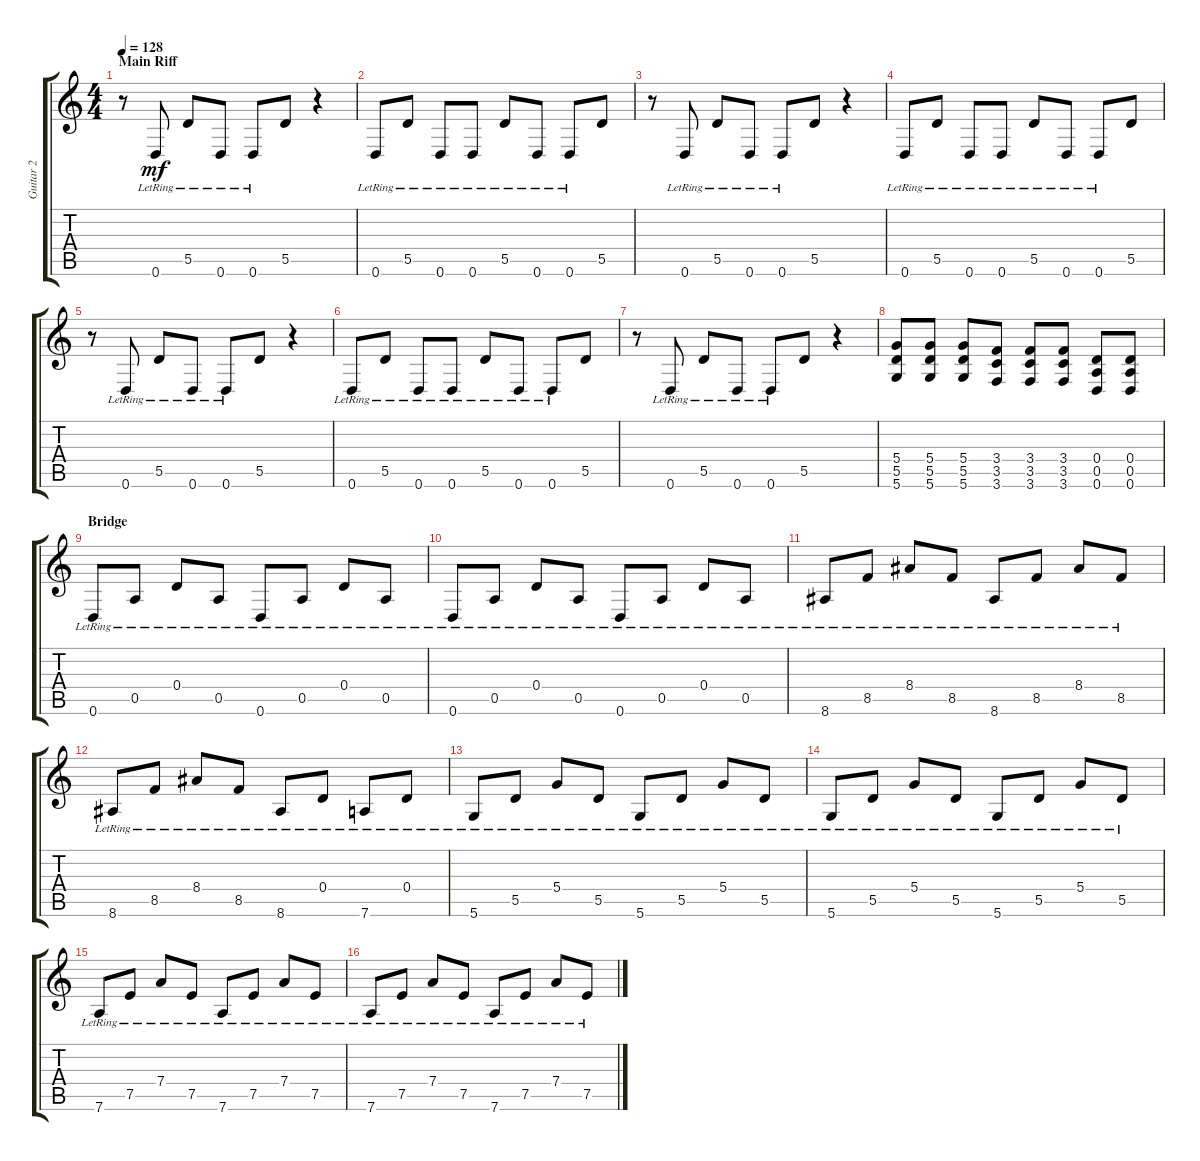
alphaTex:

\track ("Guitar 2" "Guitar 2") {instrument distortionguitar}
\staff {score tabs}
\tuning (E4 B3 G3 D3 A2 D2) {hide}
\ts (4 4)
\section ("" "Main Riff")
\tempo 128
\clef g2
\ks c
r.8{dy mf} 0.6{lr}.8 5.5{lr}.8 0.6{lr}.8 0.6{lr}.8 5.5.8 r.4 |
0.6{lr}.8 5.5{lr}.8 0.6{lr}.8 0.6{lr}.8 5.5{lr}.8 0.6{lr}.8 0.6{lr}.8 5.5.8 |
r.8 0.6{lr}.8 5.5{lr}.8 0.6{lr}.8 0.6{lr}.8 5.5.8 r.4 |
0.6{lr}.8 5.5{lr}.8 0.6{lr}.8 0.6{lr}.8 5.5{lr}.8 0.6{lr}.8 0.6{lr}.8 5.5.8 |
r.8 0.6{lr}.8 5.5{lr}.8 0.6{lr}.8 0.6{lr}.8 5.5.8 r.4 |
0.6{lr}.8 5.5{lr}.8 0.6{lr}.8 0.6{lr}.8 5.5{lr}.8 0.6{lr}.8 0.6{lr}.8 5.5.8 |
r.8 0.6{lr}.8 5.5{lr}.8 0.6{lr}.8 0.6{lr}.8 5.5.8 r.4 |
(5.4 5.5 5.6).8 (5.4 5.5 5.6).8 (5.4 5.5 5.6).8 (3.4 3.5 3.6).8 (3.4 3.5 3.6).8 (3.4 3.5 3.6).8 (0.4 0.5 0.6).8 (0.4 0.5 0.6).8 |
\section ("" "Bridge")
0.6{lr}.8 0.5{lr}.8 0.4{lr}.8 0.5{lr}.8 0.6{lr}.8 0.5{lr}.8 0.4{lr}.8 0.5{lr}.8 |
0.6{lr}.8 0.5{lr}.8 0.4{lr}.8 0.5{lr}.8 0.6{lr}.8 0.5{lr}.8 0.4{lr}.8 0.5{lr}.8 |
8.6{lr}.8 8.5{lr}.8 8.4{lr}.8 8.5{lr}.8 8.6{lr}.8 8.5{lr}.8 8.4{lr}.8 8.5{lr}.8 |
8.6{lr}.8 8.5{lr}.8 8.4{lr}.8 8.5{lr}.8 8.6{lr}.8 0.4{lr}.8 7.6{lr}.8 0.4{lr}.8 |
5.6{lr}.8 5.5{lr}.8 5.4{lr}.8 5.5{lr}.8 5.6{lr}.8 5.5{lr}.8 5.4{lr}.8 5.5{lr}.8 |
5.6{lr}.8 5.5{lr}.8 5.4{lr}.8 5.5{lr}.8 5.6{lr}.8 5.5{lr}.8 5.4{lr}.8 5.5{lr}.8 |
7.6{lr}.8 7.5{lr}.8 7.4{lr}.8 7.5{lr}.8 7.6{lr}.8 7.5{lr}.8 7.4{lr}.8 7.5{lr}.8 |
7.6{lr}.8 7.5{lr}.8 7.4{lr}.8 7.5{lr}.8 7.6{lr}.8 7.5{lr}.8 7.4{lr}.8 7.5{lr}.8
